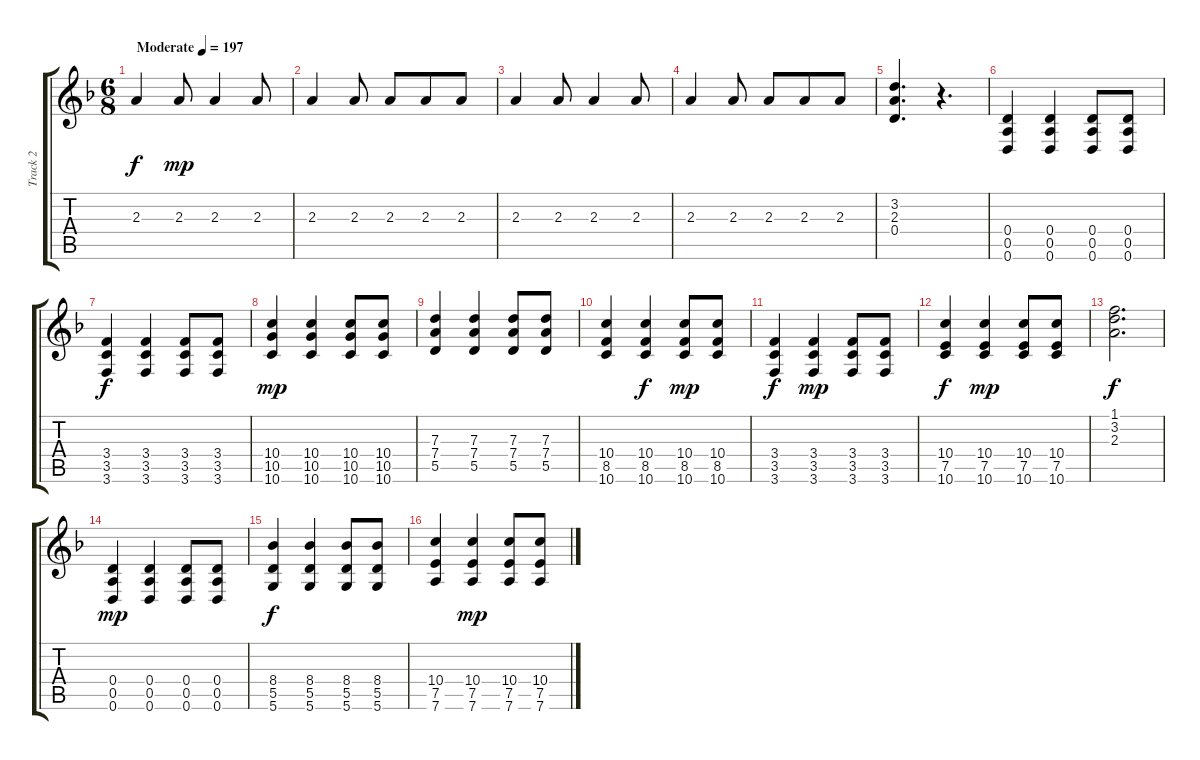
\track ("Track 2" "Track 2") {instrument distortionguitar}
\staff {score tabs}
\tuning (E4 B3 G3 D3 A2 D2) {hide}
\ts (6 8)
\tempo (197 "Moderate")
\clef g2
\ks dminor
2.3.4{dy f instrument distortionguitar beam Up} 2.3.8{dy mp beam Up} 2.3.4{beam Up} 2.3.8{beam Up} |
2.3.4{beam Up} 2.3.8{beam Up} 2.3.8{beam Up} 2.3.8{beam Up} 2.3.8{beam Up} |
2.3.4{beam Up} 2.3.8{beam Up} 2.3.4{beam Up} 2.3.8{beam Up} |
2.3.4{beam Up} 2.3.8{beam Up} 2.3.8{beam Up} 2.3.8{beam Up} 2.3.8{beam Up} |
(3.2 2.3 0.4).4{d} r.4{d} |
\ks f
(0.4 0.5 0.6).4 (0.4 0.5 0.6).4 (0.4 0.5 0.6).8 (0.4 0.5 0.6).8 |
(3.4 3.5 3.6).4{dy f} (3.4 3.5 3.6).4 (3.4 3.5 3.6).8 (3.4 3.5 3.6).8 |
(10.4 10.5 10.6).4{dy mp} (10.4 10.5 10.6).4 (10.4 10.5 10.6).8 (10.4 10.5 10.6).8 |
(7.3 7.4 5.5).4 (7.3 7.4 5.5).4 (7.3 7.4 5.5).8 (7.3 7.4 5.5).8 |
(10.4 8.5 10.6).4 (10.4 8.5 10.6).4{dy f} (10.4 8.5 10.6).8{dy mp} (10.4 8.5 10.6).8 |
(3.4 3.5 3.6).4{dy f} (3.4 3.5 3.6).4{dy mp} (3.4 3.5 3.6).8 (3.4 3.5 3.6).8 |
(10.4 7.5 10.6).4{dy f} (10.4 7.5 10.6).4{dy mp} (10.4 7.5 10.6).8 (10.4 7.5 10.6).8 |
(1.1 3.2 2.3).2{d dy f} |
(0.4 0.5 0.6).4{dy mp} (0.4 0.5 0.6).4 (0.4 0.5 0.6).8 (0.4 0.5 0.6).8 |
(8.4 5.5 5.6).4{dy f} (8.4 5.5 5.6).4 (8.4 5.5 5.6).8 (8.4 5.5 5.6).8 |
(10.4 7.5 7.6).4 (10.4 7.5 7.6).4{dy mp} (10.4 7.5 7.6).8 (10.4 7.5 7.6).8
